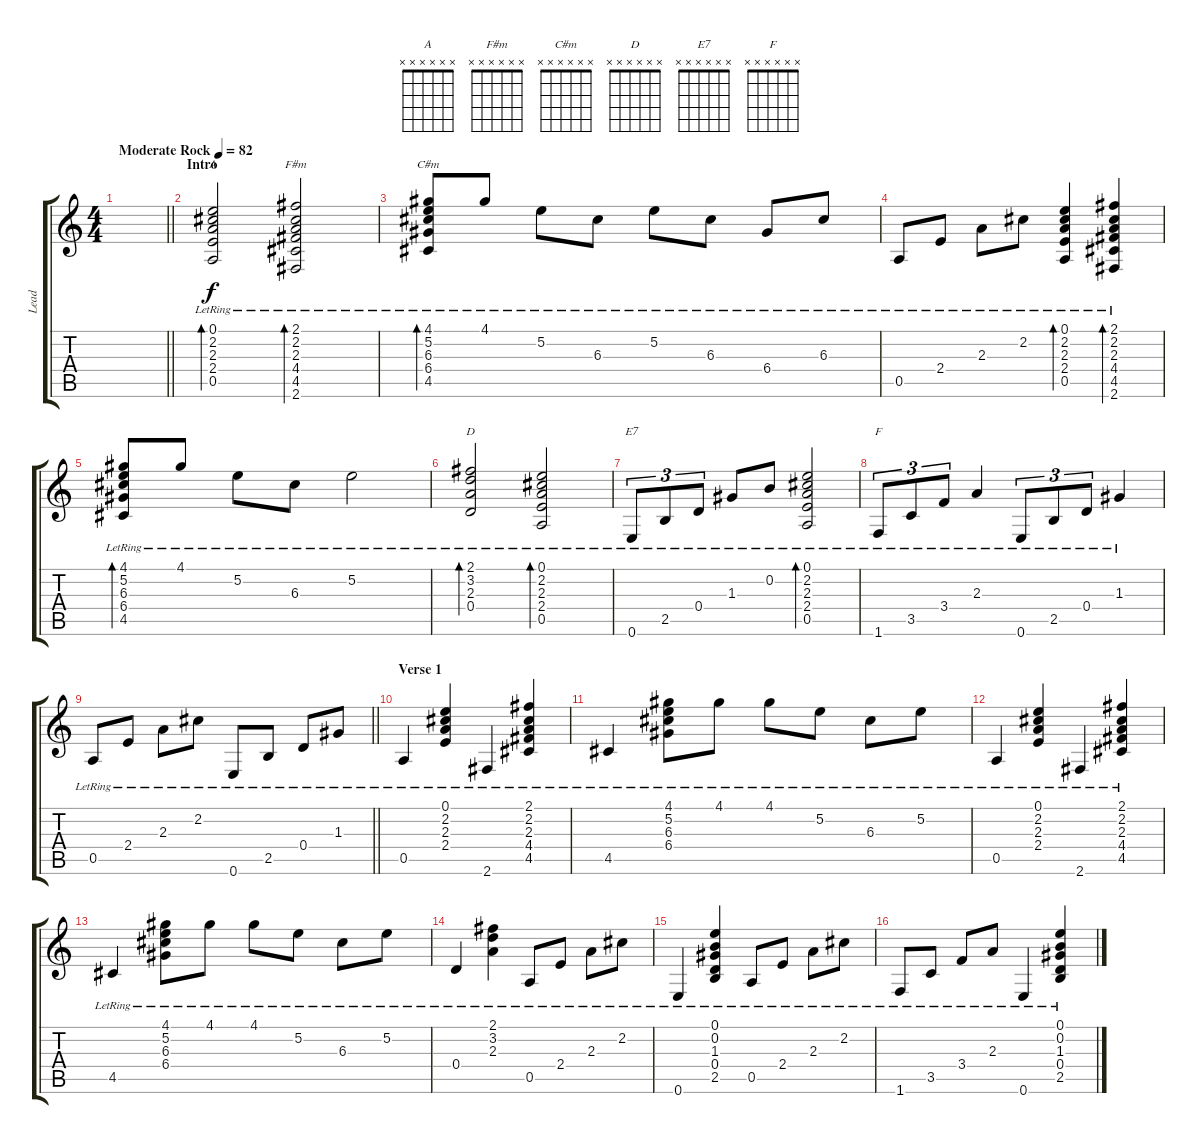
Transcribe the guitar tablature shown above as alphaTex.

\track ("Lead" "Lead") {instrument acousticguitarsteel}
\staff {score tabs}
\tuning (E4 B3 G3 D3 A2 E2) {hide}
\chord ("A" x x x x x x)
\chord ("F#m" x x x x x x)
\chord ("C#m" x x x x x x)
\chord ("D" x x x x x x)
\chord ("E7" x x x x x x)
\chord ("F" x x x x x x)
\ts (4 4)
\tempo (82 "Moderate Rock")
\clef g2
\barLineRight lightlight
\ks c
|
\section ("" "Intro")
(0.1{lr} 2.2{lr} 2.3{lr} 2.4{lr} 0.5{lr}).2{bd 240 ch "A"} (2.1{lr} 2.2{lr} 2.3{lr} 4.4{lr} 4.5{lr} 2.6{lr}).2{bd 240 ch "F#m"} |
(4.1{lr} 5.2{lr} 6.3{lr} 6.4{lr} 4.5{lr}).8{bd 60 ch "C#m"} 4.1{lr}.8 5.2{lr}.8 6.3{lr}.8 5.2{lr}.8 6.3{lr}.8 6.4{lr}.8 6.3{lr}.8 |
0.5{lr}.8 2.4{lr}.8 2.3{lr}.8 2.2{lr}.8 (0.1{lr} 2.2{lr} 2.3{lr} 2.4{lr} 0.5{lr}).4{bd 60} (2.1{lr} 2.2{lr} 2.3{lr} 4.4{lr} 4.5{lr} 2.6{lr}).4{bd 60} |
(4.1{lr} 5.2{lr} 6.3{lr} 6.4{lr} 4.5{lr}).8{bd 120} 4.1{lr}.8 5.2{lr}.8 6.3{lr}.8 5.2{lr}.2 |
(2.1{lr} 3.2{lr} 2.3{lr} 0.4{lr}).2{bd 120 ch "D"} (0.1{lr} 2.2{lr} 2.3{lr} 2.4{lr} 0.5{lr}).2{bd 120} |
0.6{lr}.8{tu (3 2) ch "E7"} 2.5{lr}.8{tu (3 2)} 0.4{lr}.8{tu (3 2)} 1.3{lr}.8 0.2{lr}.8 (0.1{lr} 2.2{lr} 2.3{lr} 2.4{lr} 0.5{lr}).2{bd 240} |
1.6{lr}.8{tu (3 2) ch "F"} 3.5{lr}.8{tu (3 2)} 3.4{lr}.8{tu (3 2)} 2.3{lr}.4 0.6{lr}.8{tu (3 2)} 2.5{lr}.8{tu (3 2)} 0.4{lr}.8{tu (3 2)} 1.3{lr}.4 |
\barLineRight lightlight
0.5{lr}.8 2.4{lr}.8 2.3{lr}.8 2.2{lr}.8 0.6{lr}.8 2.5{lr}.8 0.4{lr}.8 1.3{lr}.8 |
\section ("" "Verse 1")
0.5{lr}.4 (0.1{lr} 2.2{lr} 2.3{lr} 2.4{lr}).4 2.6{lr}.4 (2.1{lr} 2.2{lr} 2.3{lr} 4.4{lr} 4.5{lr}).4 |
4.5{lr}.4 (4.1{lr} 5.2{lr} 6.3{lr} 6.4{lr}).8 4.1{lr}.8 4.1{lr}.8 5.2{lr}.8 6.3{lr}.8 5.2{lr}.8 |
0.5{lr}.4 (0.1{lr} 2.2{lr} 2.3{lr} 2.4{lr}).4 2.6{lr}.4 (2.1{lr} 2.2{lr} 2.3{lr} 4.4{lr} 4.5{lr}).4 |
4.5{lr}.4 (4.1{lr} 5.2{lr} 6.3{lr} 6.4{lr}).8 4.1{lr}.8 4.1{lr}.8 5.2{lr}.8 6.3{lr}.8 5.2{lr}.8 |
0.4{lr}.4 (2.1{lr} 3.2{lr} 2.3{lr}).4 0.5{lr}.8 2.4{lr}.8 2.3{lr}.8 2.2{lr}.8 |
0.6{lr}.4 (0.1{lr} 0.2{lr} 1.3{lr} 0.4{lr} 2.5{lr}).4 0.5{lr}.8 2.4{lr}.8 2.3{lr}.8 2.2{lr}.8 |
1.6{lr}.8 3.5{lr}.8 3.4{lr}.8 2.3{lr}.8 0.6{lr}.4 (0.1{lr} 0.2{lr} 1.3{lr} 0.4{lr} 2.5{lr}).4
